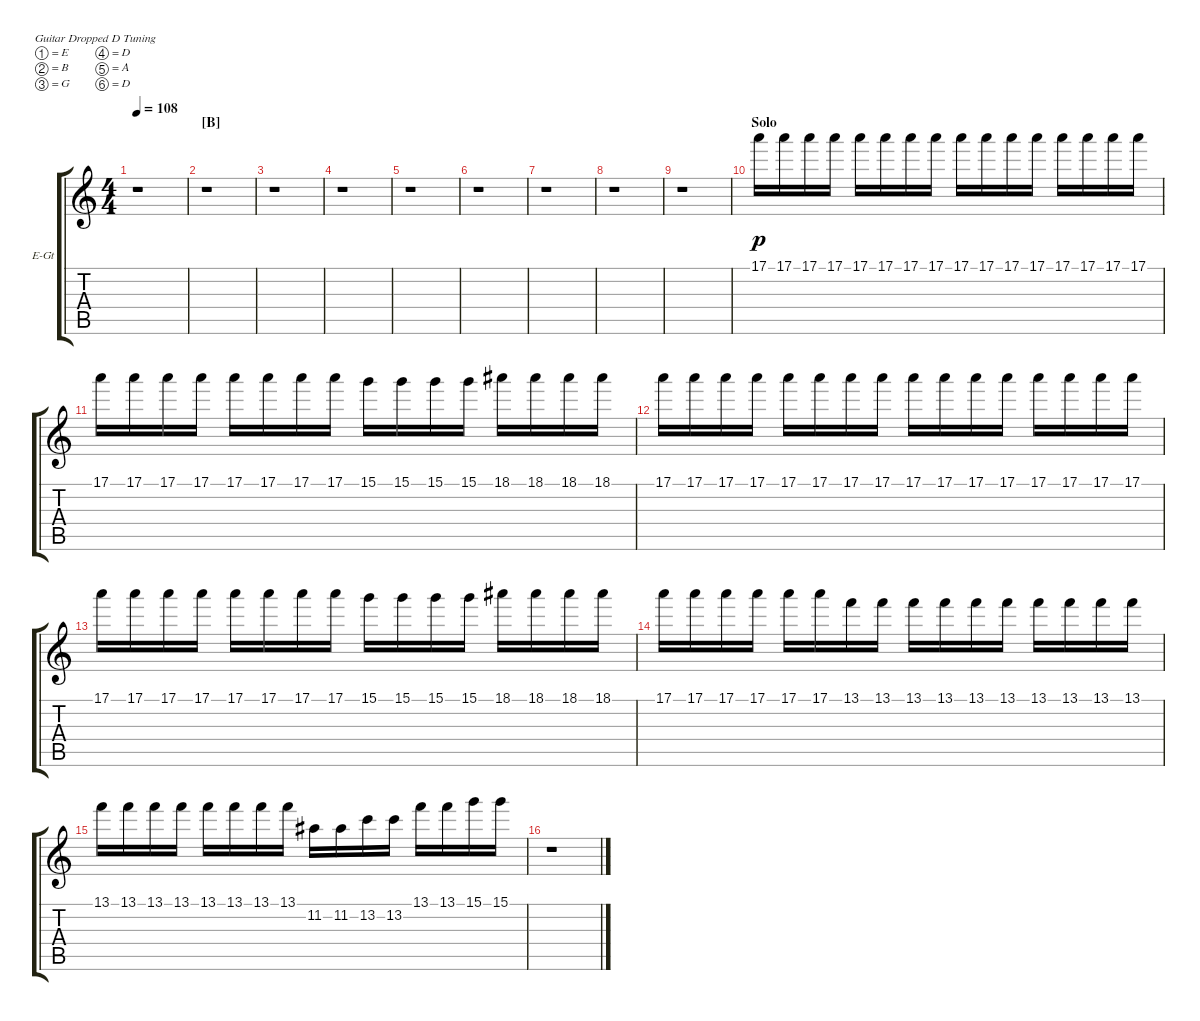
\defaultSystemsLayout 4
\bracketExtendMode groupsimilarinstruments
\firstSystemTrackNameOrientation horizontal
\otherSystemsTrackNameOrientation horizontal
\track ("E. Guitar 1 (Ext. Flanger Effect)" "E-Gt") {instrument distortionguitar}
\staff {score tabs}
\tuning (E4 B3 G3 D3 A2 D2)
\ts (4 4)
\tempo 108
\clef g2
\scale
0.333333
\ks c
r.1{dy ppp} |
\section ("B" "")
\scale
0.333333 r.1 |
\scale
0.333333 r.1 |
\scale
0.333333 r.1 |
\scale
0.333333 r.1 |
\scale
0.333333 r.1 |
\scale
0.333333 r.1 |
\scale
0.333333 r.1 |
\scale
0.333333 r.1 |
\section ("" "Solo")
\scale
0.333333 17.1.16{dy p} 17.1.16 17.1.16 17.1.16 17.1.16 17.1.16 17.1.16 17.1.16 17.1.16 17.1.16 17.1.16 17.1.16 17.1.16 17.1.16 17.1.16 17.1.16 |
\scale
0.333333 17.1.16 17.1.16 17.1.16 17.1.16 17.1.16 17.1.16 17.1.16 17.1.16 15.1.16 15.1.16 15.1.16 15.1.16 18.1.16 18.1.16 18.1.16 18.1.16 |
\scale
0.333333 17.1.16 17.1.16 17.1.16 17.1.16 17.1.16 17.1.16 17.1.16 17.1.16 17.1.16 17.1.16 17.1.16 17.1.16 17.1.16 17.1.16 17.1.16 17.1.16 |
\scale
0.333333 17.1.16 17.1.16 17.1.16 17.1.16 17.1.16 17.1.16 17.1.16 17.1.16 15.1.16 15.1.16 15.1.16 15.1.16 18.1.16 18.1.16 18.1.16 18.1.16 |
\scale
0.333333 17.1.16 17.1.16 17.1.16 17.1.16 17.1.16 17.1.16 13.1.16 13.1.16 13.1.16 13.1.16 13.1.16 13.1.16 13.1.16 13.1.16 13.1.16 13.1.16 |
\scale
0.333333 13.1.16 13.1.16 13.1.16 13.1.16 13.1.16 13.1.16 13.1.16 13.1.16 11.2.16 11.2.16 13.2.16 13.2.16 13.1.16 13.1.16 15.1.16 15.1.16 |
\scale
0.333333 r.1
